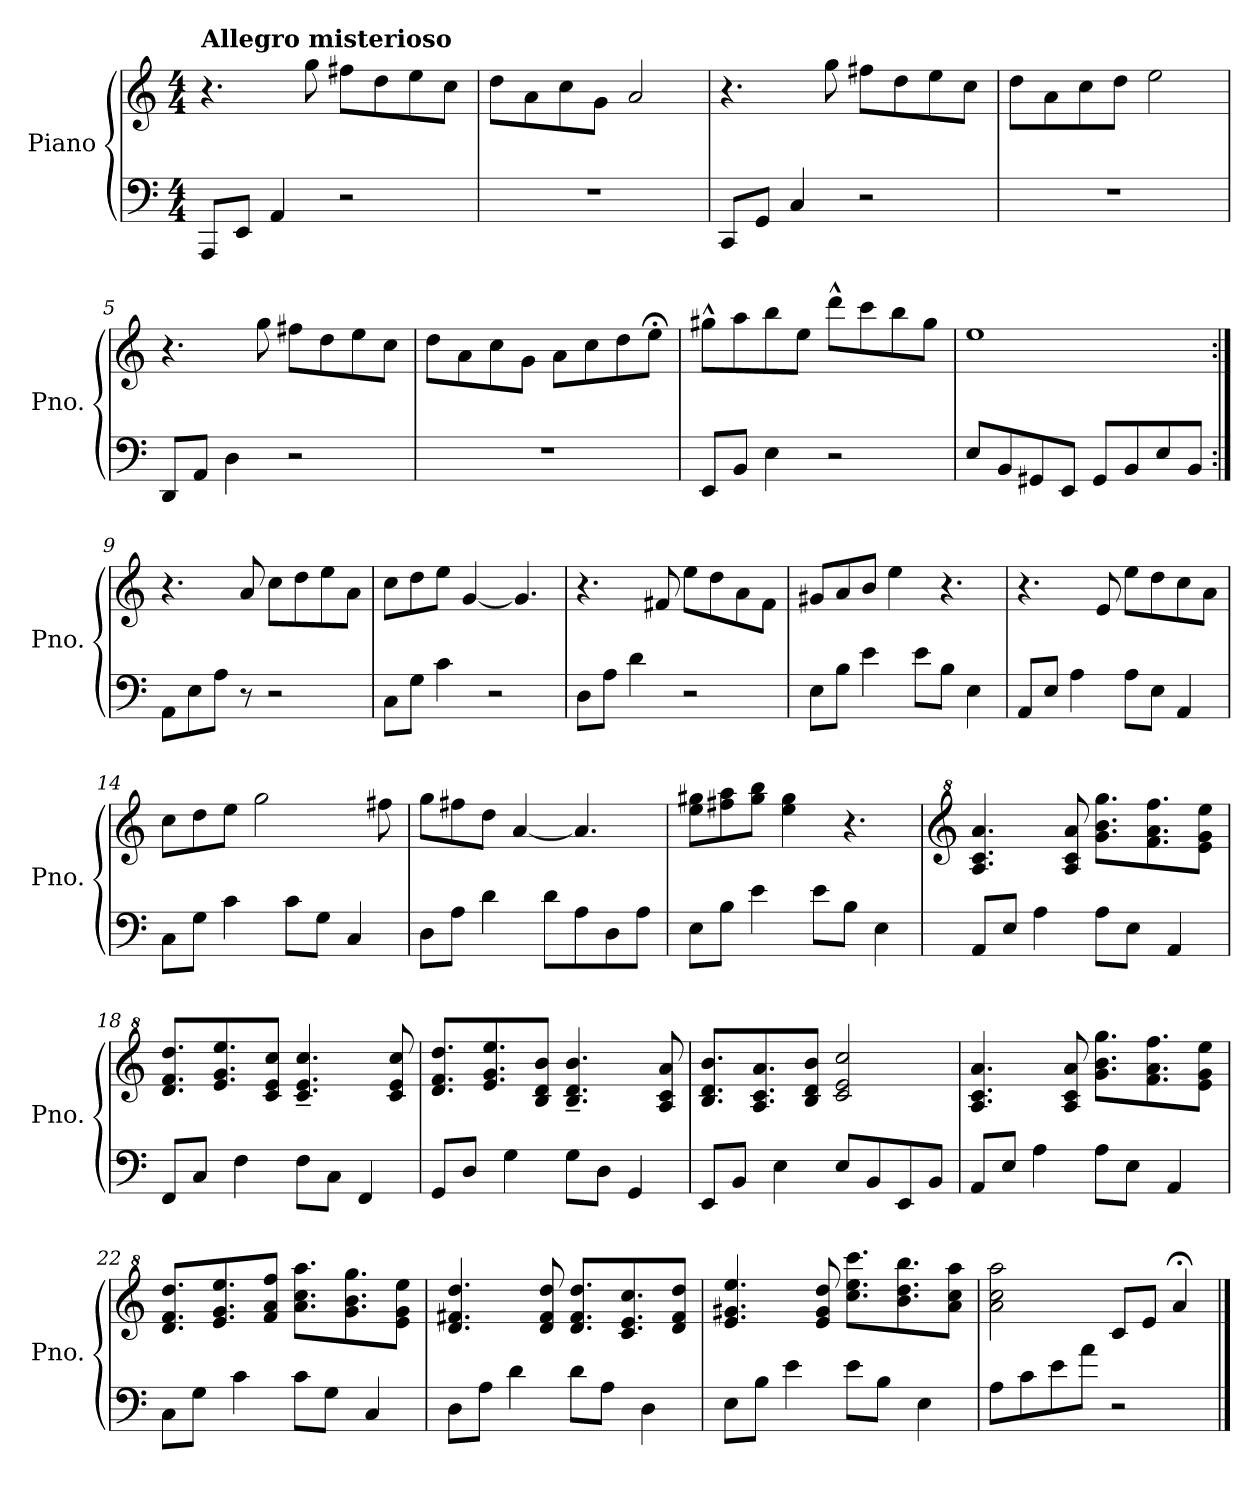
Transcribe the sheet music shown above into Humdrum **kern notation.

**kern	**kern
*part1	*part1
*staff2	*staff1
*I"Piano	*
*I'Pno.	*
*clefF4	*clefG2
*k[]	*k[]
*M4/4	*M4/4
*MM120	*MM120
=1	=1
!	!LO:TX:a:B:t=Allegro misterioso
8AAA/L	4.r
8EE/J	.
4AA/	.
.	8gg\
2r	8ff#X\L
.	8dd\
.	8ee\
.	8cc\J
=2	=2
1r	8dd\L
.	8a\
.	8cc\
.	8g\J
.	2a/
=3	=3
8CC/L	4.r
8GG/J	.
4C/	.
.	8gg\
2r	8ff#X\L
.	8dd\
.	8ee\
.	8cc\J
=4	=4
1r	8dd\L
.	8a\
.	8cc\
.	8dd\J
.	2ee\
=5	=5
8DD/L	4.r
8AA/J	.
4D\	.
.	8gg\
2r	8ff#X\L
.	8dd\
.	8ee\
.	8cc\J
!!LO:LB:g=z
=6	=6
1r	8dd\L
.	8a\
.	8cc\
.	8g\J
.	8a\L
.	8cc\
.	8dd\
.	8ee;<\J
=7	=7
8EE/L	8gg#X^^\L
8BB/J	8aa\
4E\	8bb\
.	8ee\J
2r	8ddd^^\L
.	8ccc\
.	8bb\
.	8gg#\J
=8	=8
8E/L	1ee
8BB/	.
8GG#X/	.
8EE/J	.
8GG#/L	.
8BB/	.
8E/	.
8BB/J	.
=9:|!	=9:|!
8AA\L	4.r
8E\	.
8A\J	.
8r	8a/
2r	8cc\L
.	8dd\
.	8ee\
.	8a\J
!!LO:LB:g=z
=10	=10
8C\L	8cc\L
8G\J	8dd\
4c\	8ee\J
.	[4g/
2r	.
.	4.g/]
=11	=11
8D\L	4.r
8A\J	.
4d\	.
.	8f#X/
2r	8ee\L
.	8dd\
.	8a\
.	8f#\J
=12	=12
8E\L	8g#X/L
8B\J	8a/
4e\	8b/J
.	4ee\
8e\L	.
8B\J	4.r
4E\	.
=13	=13
8AA/L	4.r
8E/J	.
4A\	.
.	8e/
8A\L	8ee\L
8E\J	8dd\
4AA/	8cc\
.	8a\J
=14	=14
8C\L	8cc\L
8G\J	8dd\
4c\	8ee\J
.	2gg\
8c\L	.
8G\J	.
4C/	.
.	8ff#X\
!!LO:LB:g=z
=15	=15
8D\L	8gg\L
8A\J	8ff#X\
4d\	8dd\J
.	[4a/
8d\L	.
8A\	4.a/]
8D\	.
8A\J	.
=16	=16
8E\L	8ee\ 8gg#X\L
8B\J	8ff#X\ 8aa\
4e\	8gg#\ 8bb\J
.	4ee\ 4gg#\
8e\L	.
8B\J	4.r
4E\	.
=17	=17
*	*clefG^2
8AA/L	4.a/ 4.cc/ 4.aa/
8E/J	.
4A\	.
.	8a/ 8cc/ 8aa/
8A\L	8.gg\ 8.bb\ 8.ggg\L
8E\J	.
.	8.ff\ 8.aa\ 8.fff\
4AA/	.
.	8ee\ 8gg\ 8eee\J
=18	=18
8FF/L	8.dd/ 8.ff/ 8.ddd/L
8C/J	.
.	8.ee/ 8.gg/ 8.eee/
4F\	.
.	8cc/ 8ee/ 8ccc/J
8F\L	4.cc/~ 4.ee/~ 4.ccc/~
8C\J	.
4FF/	.
.	8cc/ 8ee/ 8ccc/
!!LO:LB:g=z
=19	=19
8GG/L	8.dd/ 8.ff/ 8.ddd/L
8D/J	.
.	8.ee/ 8.gg/ 8.eee/
4G\	.
.	8b/ 8dd/ 8bb/J
8G\L	4.b/~ 4.dd/~ 4.bb/~
8D\J	.
4GG/	.
.	8a/ 8cc/ 8aa/
=20	=20
8EE/L	8.b/ 8.dd/ 8.bb/L
8BB/J	.
.	8.a/ 8.cc/ 8.aa/
4E\	.
.	8b/ 8dd/ 8bb/J
8E/L	2cc/ 2ee/ 2ccc/
8BB/	.
8EE/	.
8BB/J	.
=21	=21
8AA/L	4.a/ 4.cc/ 4.aa/
8E/J	.
4A\	.
.	8a/ 8cc/ 8aa/
8A\L	8.gg\ 8.bb\ 8.ggg\L
8E\J	.
.	8.ff\ 8.aa\ 8.fff\
4AA/	.
.	8ee\ 8gg\ 8eee\J
=22	=22
8C\L	8.dd/ 8.ff/ 8.ddd/L
8G\J	.
.	8.ee/ 8.gg/ 8.eee/
4c\	.
.	8ff/ 8aa/ 8fff/J
8c\L	8.aa\ 8.ccc\ 8.aaa\L
8G\J	.
.	8.gg\ 8.bb\ 8.ggg\
4C/	.
.	8ee\ 8gg\ 8eee\J
!!LO:LB:g=z
=23	=23
8D\L	4.dd/ 4.ff#X/ 4.ddd/
8A\J	.
4d\	.
.	8dd/ 8ff#/ 8ddd/
8d\L	8.dd/ 8.ff#/ 8.ddd/L
8A\J	.
.	8.cc/ 8.ee/ 8.ccc/
4D\	.
.	8dd/ 8ff#/ 8ddd/J
=24	=24
8E\L	4.ee/ 4.gg#X/ 4.eee/
8B\J	.
4e\	.
.	8ee/ 8gg#/ 8ddd/
8e\L	8.ccc\ 8.eee\ 8.cccc\L
8B\J	.
.	8.bb\ 8.ddd\ 8.bbb\
4E\	.
.	8aa\ 8ccc\ 8aaa\J
=25	=25
8A\L	2aa\ 2ccc\ 2aaa\
8c\	.
8e\	.
8a\J	.
2r	8cc/L
.	8ee/J
.	4aa;</
==	==
*-	*-
